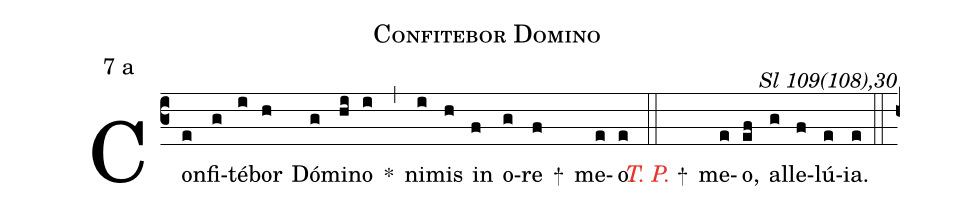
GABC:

name: Confitebor Domino;
mode: 7;
mode-differentia: a;
commentary: Sl 109(108),30;
%%
(c3)

Con(e)fi(g)té(i)bor(h) Dó(g)mi(hi)no(i) *(,) ni(i)mis(h) in(f) o(g)re(f) +() me(e)o.(e)

(::)

<nlba><c><i>T. P.</i></c> +() me</nlba>(e)o,(ef) al(g)le(f)lú(e)ia.(e)

(::)

(h+)
